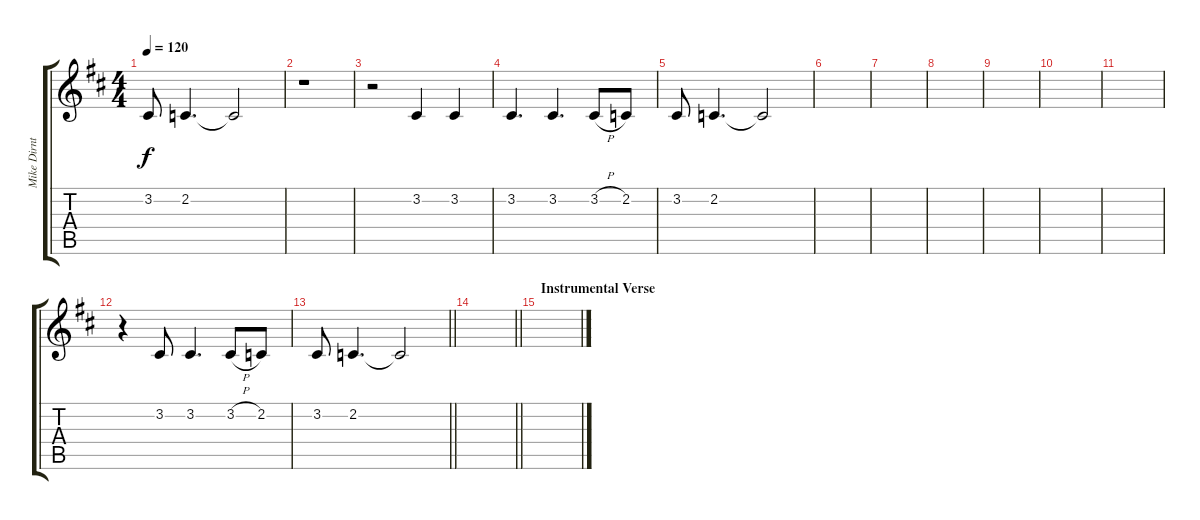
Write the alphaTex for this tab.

\track ("Mike Dirnt Vocals" "Mike Dirnt") {instrument altosax}
\staff {score tabs}
\tuning (Eb4 Bb3 Gb3 Db3 Ab2 Eb2) {hide}
\ts (4 4)
\tempo 120
\clef g2
\ks d
3.2.8{dy f} 2.2.4{d} 2.2{t}.2 |
r.1 |
r.2 3.2.4 3.2.4 |
3.2.4{d} 3.2.4{d} 3.2{h}.8 2.2.8 |
3.2.8 2.2.4{d} 2.2{t}.2 |
|
|
|
|
|
|
r.4 3.2.8 3.2.4{d} 3.2{h}.8 2.2.8 |
\barLineRight lightlight
3.2.8 2.2.4{d} 2.2{t}.2 |
\barLineRight lightlight
|
\section ("" "Instrumental Verse")
